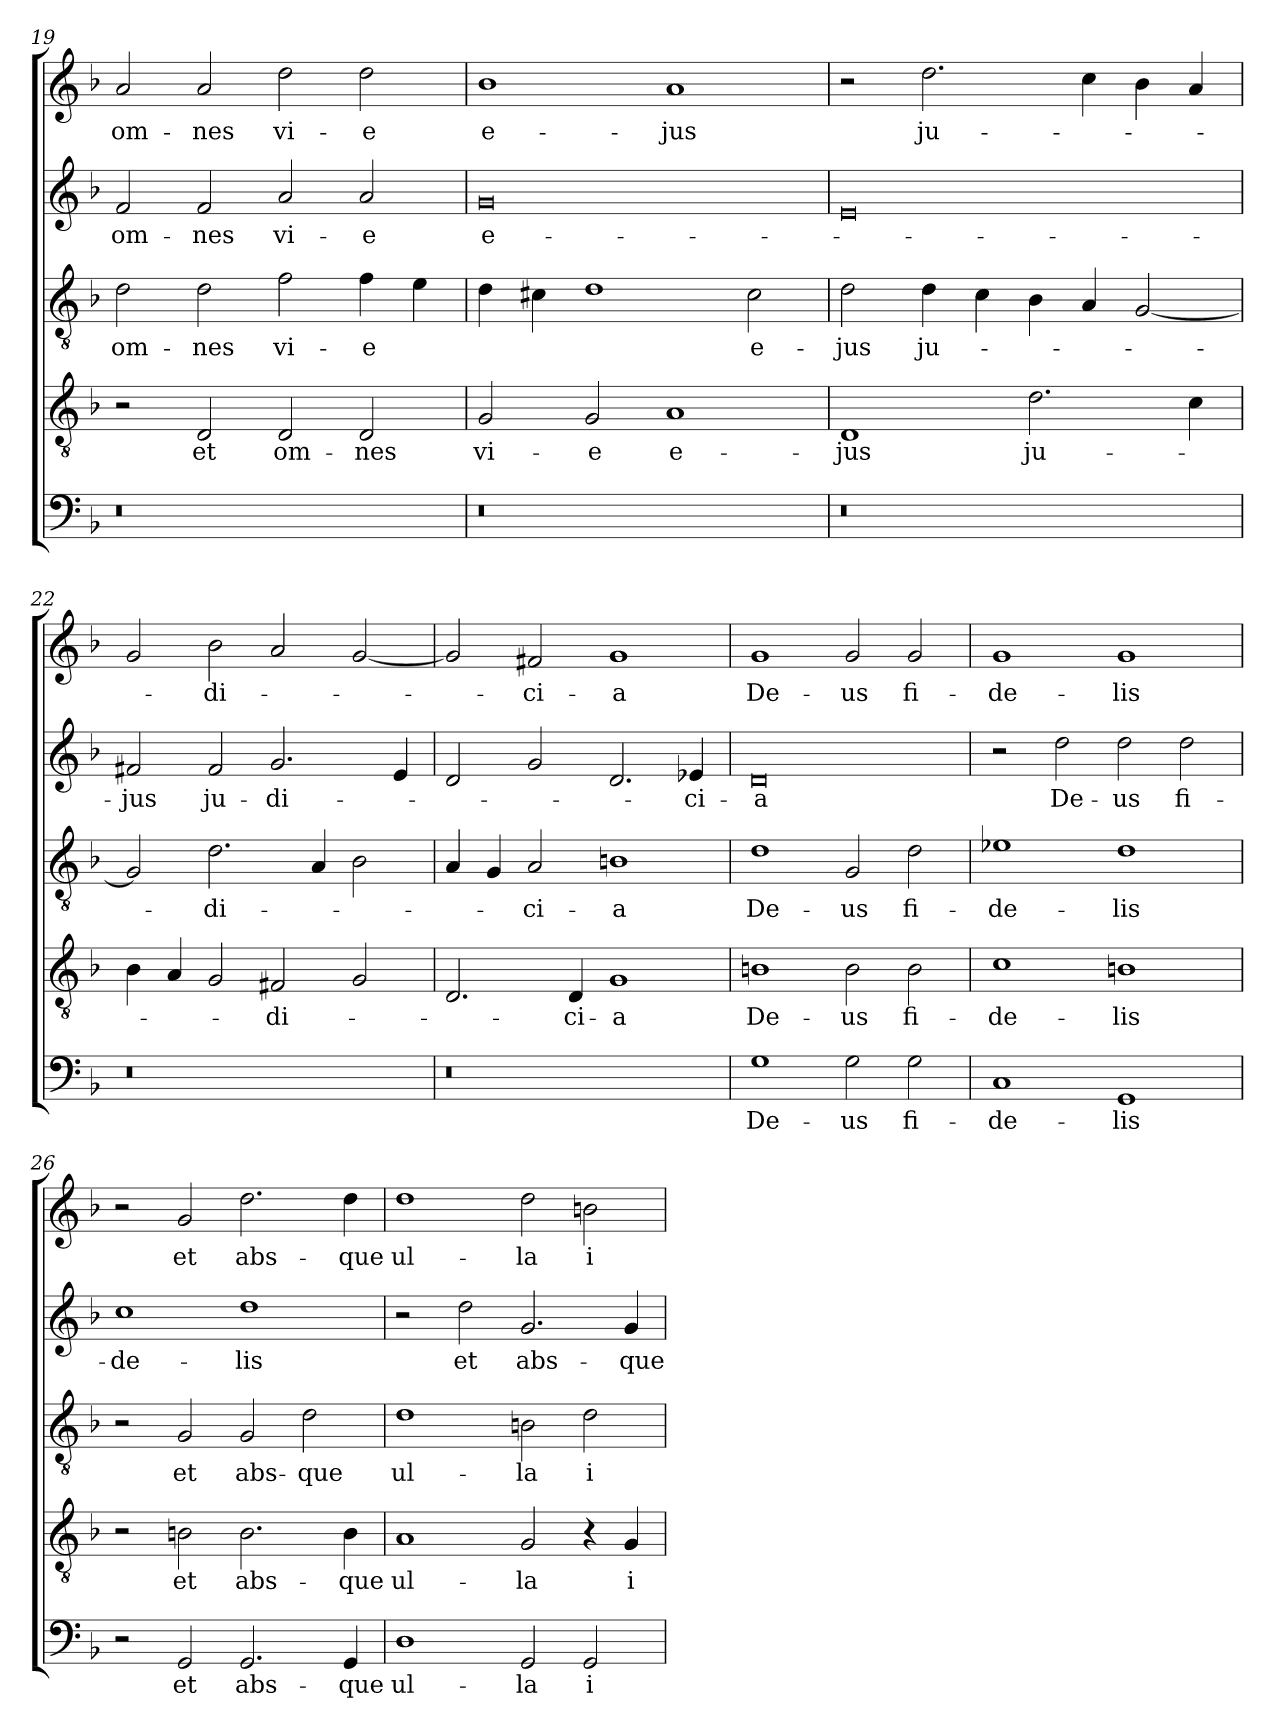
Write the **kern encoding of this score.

**kern	**text	**kern	**text	**kern	**text	**kern	**text	**kern	**text
*part5	*part5	*part4	*part4	*part3	*part3	*part2	*part2	*part1	*part1
*staff5	*staff5	*staff4	*staff4	*staff3	*staff3	*staff2	*staff2	*staff1	*staff1
!!LO:LB:g=z
*clefF4	*	*clefGv2	*	*clefGv2	*	*clefG2	*	*clefG2	*
*k[b-]	*	*k[b-]	*	*k[b-]	*	*k[b-]	*	*k[b-]	*
=19	=19	=19	=19	=19	=19	=19	=19	=19	=19
0r	.	2r	.	2d	om-	2f	om-	2a	om-
.	.	2D	et	2d	-nes	2f	-nes	2a	-nes
.	.	2D	om-	2f	vi-	2a	vi-	2dd	vi-
.	.	2D	-nes	4f	-e	2a	-e	2dd	-e
.	.	.	.	4e	.	.	.	.	.
=20	=20	=20	=20	=20	=20	=20	=20	=20	=20
0r	.	2G	vi-	4d	.	0g	e-	1b-	e-
.	.	.	.	4c#X	.	.	.	.	.
.	.	2G	-e	1d	.	.	.	.	.
.	.	1A	e-	.	.	.	.	1a	-jus
.	.	.	.	2c#	e-	.	.	.	.
=21	=21	=21	=21	=21	=21	=21	=21	=21	=21
0r	.	1D	-jus	2d	-jus	0e	.	2r	.
.	.	.	.	4d	ju-	.	.	2.dd	ju-
.	.	.	.	4c	.	.	.	.	.
.	.	2.d	ju-	4B-	.	.	.	.	.
.	.	.	.	4A	.	.	.	4cc	.
.	.	.	.	[2G	.	.	.	4b-	.
.	.	4c	.	.	.	.	.	4a	.
=22	=22	=22	=22	=22	=22	=22	=22	=22	=22
0r	.	4B-	.	2G]	.	2f#X	-jus	2g	.
.	.	4A	.	.	.	.	.	.	.
.	.	2G	.	2.d	-di-	2f#	ju-	2b-	-di-
.	.	2F#X	-di-	.	.	2.g	-di-	2a	.
.	.	.	.	4A	.	.	.	.	.
.	.	2G	.	2B-	.	.	.	[2g	.
.	.	.	.	.	.	4e	.	.	.
=23	=23	=23	=23	=23	=23	=23	=23	=23	=23
0r	.	2.D	.	4A	.	2d	.	2g]	.
.	.	.	.	4G	.	.	.	.	.
.	.	.	.	2A	-ci-	2g	.	2f#X	-ci-
.	.	4D	-ci-	.	.	.	.	.	.
.	.	1G	-a	1Bn	-a	2.d	.	1g	-a
.	.	.	.	.	.	4e-X	-ci-	.	.
!!LO:PB:g=z
=24	=24	=24	=24	=24	=24	=24	=24	=24	=24
1G	De-	1Bn	De-	1d	De-	0d	-a	1g	De-
2G	-us	2B	-us	2G	-us	.	.	2g	-us
2G	fi-	2B	fi-	2d	fi-	.	.	2g	fi-
=25	=25	=25	=25	=25	=25	=25	=25	=25	=25
1C	-de-	1c	-de-	1e-X	-de-	2r	.	1g	-de-
.	.	.	.	.	.	2dd	De-	.	.
1GG	-lis	1Bn	-lis	1d	-lis	2dd	-us	1g	-lis
.	.	.	.	.	.	2dd	fi-	.	.
=26	=26	=26	=26	=26	=26	=26	=26	=26	=26
2r	.	2r	.	2r	.	1cc	-de-	2r	.
2GG	et	2Bn	et	2G	et	.	.	2g	et
2.GG	abs-	2.B	abs-	2G	abs-	1dd	-lis	2.dd	abs-
.	.	.	.	2d	-que	.	.	.	.
4GG	-que	4B	-que	.	.	.	.	4dd	-que
=27	=27	=27	=27	=27	=27	=27	=27	=27	=27
1D	ul-	1A	ul-	1d	ul-	2r	.	1dd	ul-
.	.	.	.	.	.	2dd	et	.	.
2GG	-la	2G	-la	2Bn	-la	2.g	abs-	2dd	-la
2GG	i-	4r	.	2d	i-	.	.	2bn	i-
.	.	4G	i-	.	.	4g	-que	.	.
=	=	=	=	=	=	=	=	=	=
*-	*-	*-	*-	*-	*-	*-	*-	*-	*-
